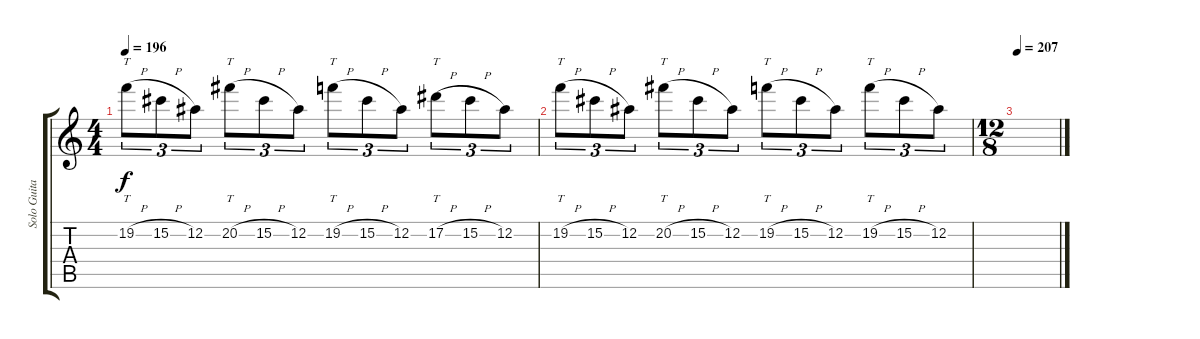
\track ("Solo Guitar" "Solo Guita") {instrument distortionguitar}
\staff {score tabs}
\tuning (Eb4 Bb3 Gb3 Db3 Ab2 Eb2) {hide}
\ts (4 4)
\tempo 196
\clef g2
\ks c
19.2{h}.8{tt tu (3 2) dy f} 15.2{h}.8{tu (3 2)} 12.2.8{tu (3 2)} 20.2{h}.8{tt tu (3 2)} 15.2{h}.8{tu (3 2)} 12.2.8{tu (3 2)} 19.2{h}.8{tt tu (3 2)} 15.2{h}.8{tu (3 2)} 12.2.8{tu (3 2)} 17.2{h}.8{tt tu (3 2)} 15.2{h}.8{tu (3 2)} 12.2.8{tu (3 2)} |
19.2{h}.8{tt tu (3 2)} 15.2{h}.8{tu (3 2)} 12.2.8{tu (3 2)} 20.2{h}.8{tt tu (3 2)} 15.2{h}.8{tu (3 2)} 12.2.8{tu (3 2)} 19.2{h}.8{tt tu (3 2)} 15.2{h}.8{tu (3 2)} 12.2.8{tu (3 2)} 19.2{h}.8{tt tu (3 2)} 15.2{h}.8{tu (3 2)} 12.2.8{tu (3 2)} |
\ts (12 8)
\tempo 207
